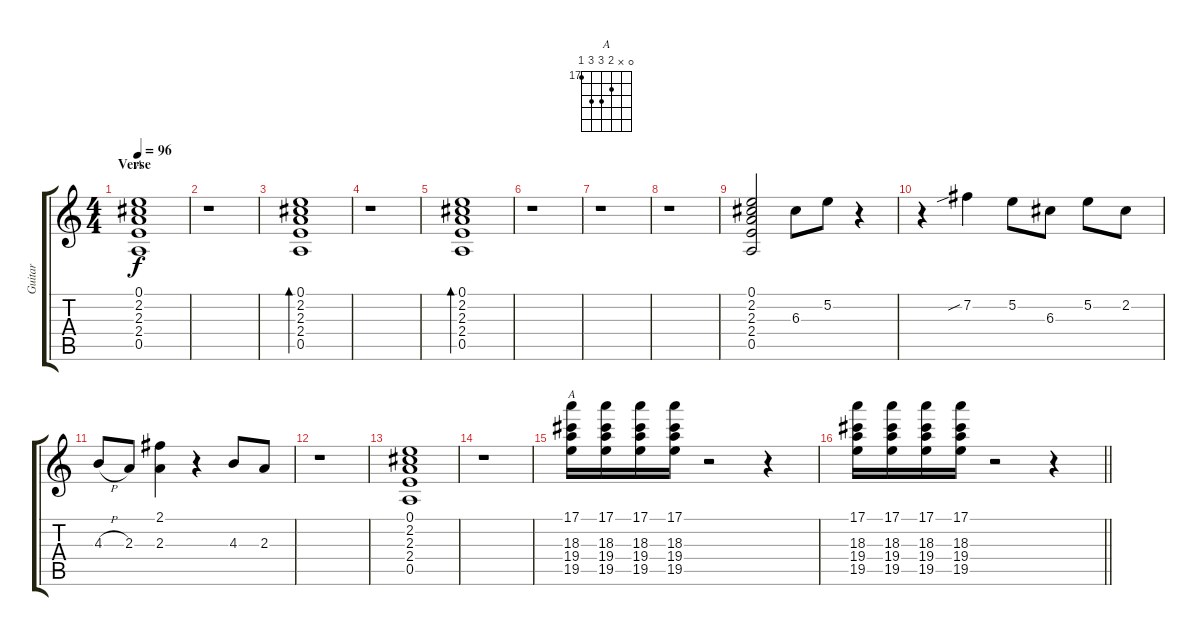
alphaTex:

\track ("Guitar" "Guitar") {instrument electricguitarclean}
\staff {score tabs}
\tuning (E4 B3 G3 D3 A2 E2) {hide}
\chord ("A" 0 2 2 2 0 x)
\chord ("A" 0 x 18 19 19 17) {firstfret 17}
\ts (4 4)
\section ("" "Verse")
\tempo 96
\clef g2
\ks c
(0.1 2.2 2.3 2.4 0.5).1{ch "A" dy f} |
r.1 |
(0.1 2.2 2.3 2.4 0.5).1{bd 120} |
r.1 |
(0.1 2.2 2.3 2.4 0.5).1{bd 120} |
r.1 |
r.1 |
r.1 |
(0.1 2.2 2.3 2.4 0.5).2 6.3.8 5.2.8 r.4 |
r.4 7.2{sib}.4 5.2.8 6.3.8 5.2.8 2.2.8 |
4.3{h}.8 2.3.8 (2.1 2.3).4 r.4 4.3.8 2.3.8 |
r.1 |
(0.1 2.2 2.3 2.4 0.5).1 |
r.1 |
(17.1 18.3 19.4 19.5).16{ch "A"} (17.1 18.3 19.4 19.5).16 (17.1 18.3 19.4 19.5).16 (17.1 18.3 19.4 19.5).16 r.2 r.4 |
\barLineRight lightlight
(17.1 18.3 19.4 19.5).16 (17.1 18.3 19.4 19.5).16 (17.1 18.3 19.4 19.5).16 (17.1 18.3 19.4 19.5).16 r.2 r.4
